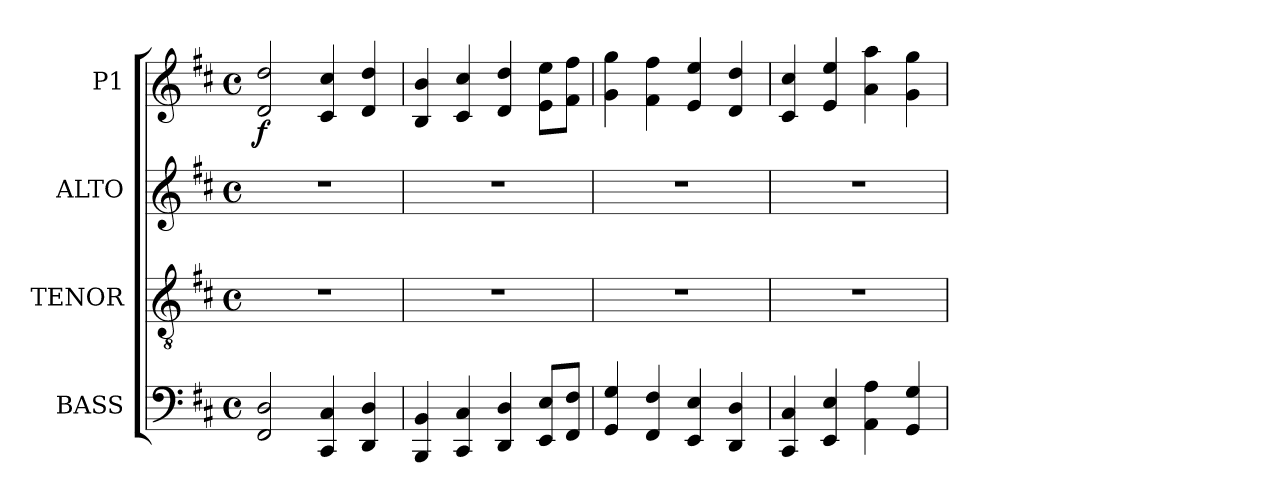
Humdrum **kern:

**kern	**kern	**kern	**kern	**dynam
*part4	*part3	*part2	*part1	*part1
*staff4	*staff3	*staff2	*staff1	*staff1
*I"BASS	*I"TENOR	*I"ALTO	*I"P1	*
!!LO:PB:g=z
*clefF4	*clefGv2	*clefG2	*clefG2	*
*	*ITrd7c12	*	*	*
*k[f#c#]	*k[f#c#]	*k[f#c#]	*k[f#c#]	*
*D:	*D:	*D:	*D:	*
*M4/4	*M4/4	*M4/4	*M4/4	*
*met(c)	*met(c)	*met(c)	*met(c)	*
*MM120	*MM120	*MM120	*MM120	*
=1	=1	=1	=1	=1
2FF#i/ 2Di	1r	1r	2di/ 2ddi	f
4CC#i/ 4C#i	.	.	4c#i/ 4cc#i	.
4DDi/ 4Di	.	.	4di/ 4ddi	.
=2	=2	=2	=2	=2
4BBBi/ 4BBi	1r	1r	4Bi/ 4bi	.
4CC#i/ 4C#i	.	.	4c#i/ 4cc#i	.
4DDi/ 4Di	.	.	4di/ 4ddi	.
8EEi/ 8EiL	.	.	8ei\ 8eeiL	.
8FF#i/ 8F#iJ	.	.	8f#i\ 8ff#iJ	.
=3	=3	=3	=3	=3
4GGi/ 4Gi	1r	1r	4gi\ 4ggi	.
4FF#i/ 4F#i	.	.	4f#i\ 4ff#i	.
4EEi/ 4Ei	.	.	4ei/ 4eei	.
4DDi/ 4Di	.	.	4di/ 4ddi	.
=4	=4	=4	=4	=4
4CC#i/ 4C#i	1r	1r	4c#i/ 4cc#i	.
4EEi/ 4Ei	.	.	4ei/ 4eei	.
4AAi\ 4Ai	.	.	4ai\ 4aai	.
4GGi/ 4Gi	.	.	4gi\ 4ggi	.
=	=	=	=	=
*-	*-	*-	*-	*-
